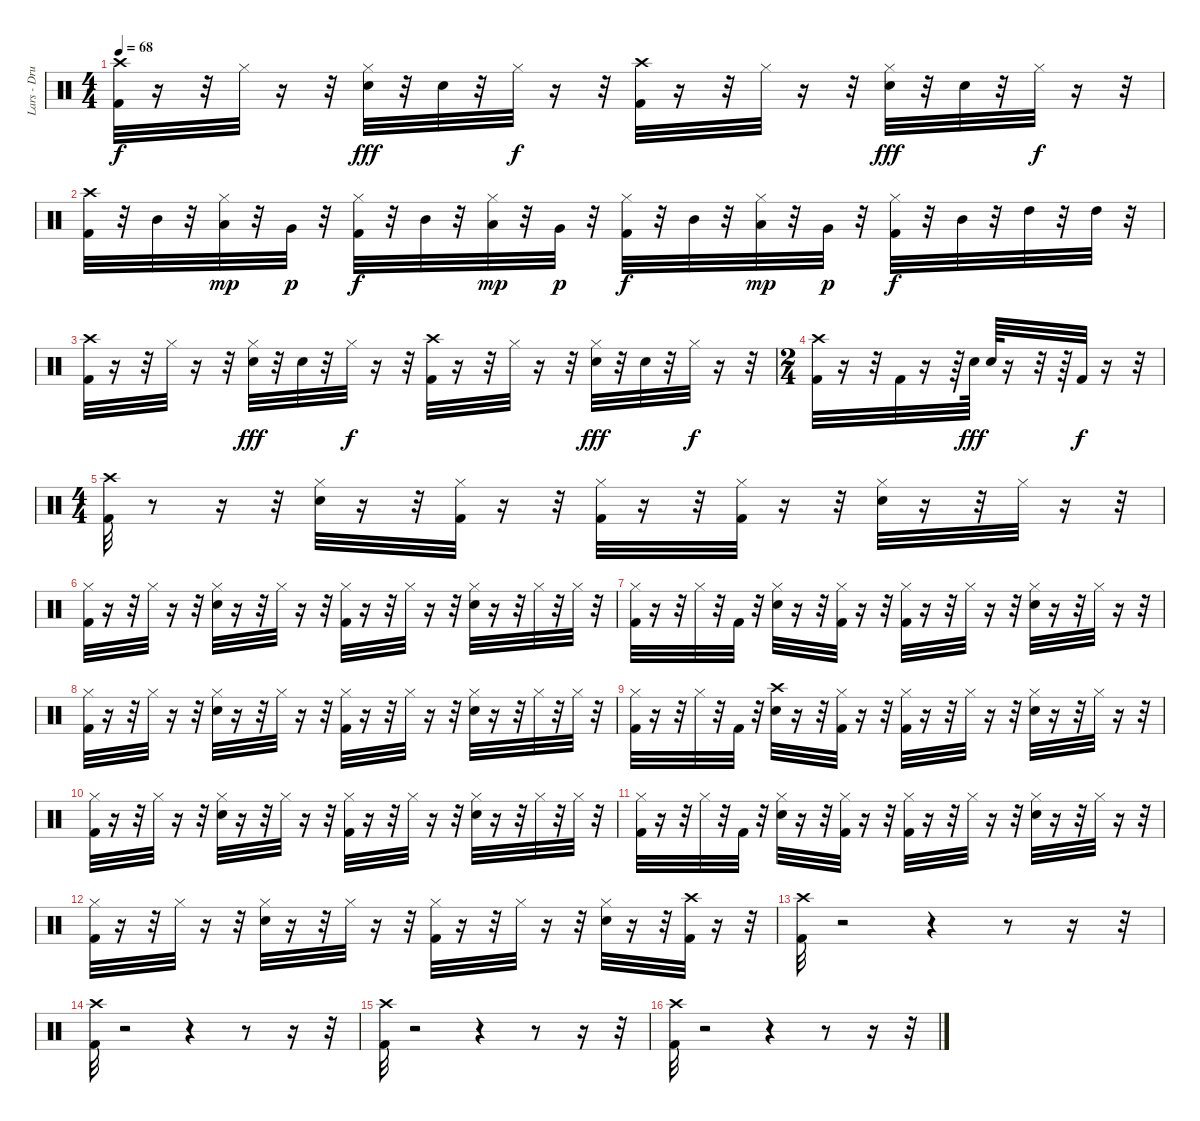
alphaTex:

\track ("Lars - Drums" "Lars - Dru") {instrument percussion}
\staff {score}
\articulation defaults
\ts (4 4)
\tempo 68
\clef neutral
\ks c
("Kick (hit) 2" "Crash high (hit)").32{dy f} r.16 r.32 "Hi-Hat (closed)".32 r.16 r.32 ("Snare (hit) 2" "Hi-Hat (closed)").32{dy fff} r.32 "Snare (hit) 2".32 r.32 "Hi-Hat (closed)".32{dy f} r.16 r.32 ("Crash high (hit)" "Kick (hit) 2").32 r.16 r.32 "Hi-Hat (closed)".32 r.16 r.32 ("Snare (hit) 2" "Hi-Hat (closed)").32{dy fff} r.32 "Snare (hit) 2".32 r.32 "Hi-Hat (closed)".32{dy f} r.16 r.32 |
("Kick (hit) 2" "Crash high (hit)").32 r.32 "Mid Tom (hit)".32 r.32 ("Hi-Hat (closed)" "Low Tom (hit)").32{dy mp} r.32 "Very Low Tom (hit)".32{dy p} r.32 ("Hi-Hat (closed)" "Kick (hit) 2").32{dy f} r.32 "Mid Tom (hit)".32 r.32 ("Hi-Hat (closed)" "Low Tom (hit)").32{dy mp} r.32 "Very Low Tom (hit)".32{dy p} r.32 ("Hi-Hat (closed)" "Kick (hit) 2").32{dy f} r.32 "Mid Tom (hit)".32 r.32 ("Hi-Hat (closed)" "Low Tom (hit)").32{dy mp} r.32 "Very Low Tom (hit)".32{dy p} r.32 ("Hi-Hat (closed)" "Kick (hit) 2").32{dy f} r.32 "Mid Tom (hit)".32 r.32 "High Tom (hit)".32 r.32 "High Tom (hit)".32 r.32 |
("Kick (hit) 2" "Crash high (hit)").32 r.16 r.32 "Hi-Hat (closed)".32 r.16 r.32 ("Snare (hit) 2" "Hi-Hat (closed)").32{dy fff} r.32 "Snare (hit) 2".32 r.32 "Hi-Hat (closed)".32{dy f} r.16 r.32 ("Crash high (hit)" "Kick (hit) 2").32 r.16 r.32 "Hi-Hat (closed)".32 r.16 r.32 ("Snare (hit) 2" "Hi-Hat (closed)").32{dy fff} r.32 "Snare (hit) 2".32 r.32 "Hi-Hat (closed)".32{dy f} r.16 r.32 |
\ts (2 4)
("Kick (hit) 2" "Crash high (hit)").32 r.16 r.32 "Kick (hit) 2".32 r.16 r.64 "Snare (hit) 2".64{dy fff} "Snare (hit) 2".64 r.16 r.32 r.64 "Kick (hit) 2".32{dy f} r.16 r.32 |
\ts (4 4)
("Kick (hit) 2" "Crash high (hit)").32{volume 13} r.8 r.16 r.32 ("Hi-Hat (closed)" "Snare (hit) 2").32 r.16 r.32 ("Hi-Hat (closed)" "Kick (hit) 2").32 r.16 r.32 ("Hi-Hat (closed)" "Kick (hit) 2").32 r.16 r.32 ("Hi-Hat (closed)" "Kick (hit) 2").32 r.16 r.32 ("Hi-Hat (closed)" "Snare (hit) 2").32 r.16 r.32 "Hi-Hat (closed)".32 r.16 r.32 |
("Hi-Hat (closed)" "Kick (hit) 2").32 r.16 r.32 "Hi-Hat (closed)".32 r.16 r.32 ("Snare (hit) 2" "Hi-Hat (closed)").32 r.16 r.32 "Hi-Hat (closed)".32 r.16 r.32 ("Hi-Hat (closed)" "Kick (hit) 2").32 r.16 r.32 "Hi-Hat (closed)".32 r.16 r.32 ("Hi-Hat (closed)" "Snare (hit) 2").32 r.16 r.32 "Hi-Hat (closed)".32 r.32 "Hi-Hat (closed)".32 r.32 |
("Hi-Hat (closed)" "Kick (hit) 2").32 r.16 r.32 "Hi-Hat (closed)".32 r.32 "Kick (hit) 2".32 r.32 ("Snare (hit) 2" "Hi-Hat (closed)").32 r.16 r.32 ("Kick (hit) 2" "Hi-Hat (closed)").32 r.16 r.32 ("Hi-Hat (closed)" "Kick (hit) 2").32 r.16 r.32 "Hi-Hat (closed)".32 r.16 r.32 ("Snare (hit) 2" "Hi-Hat (closed)").32 r.16 r.32 "Hi-Hat (closed)".32 r.16 r.32 |
("Hi-Hat (closed)" "Kick (hit) 2").32 r.16 r.32 "Hi-Hat (closed)".32 r.16 r.32 ("Snare (hit) 2" "Hi-Hat (closed)").32 r.16 r.32 "Hi-Hat (closed)".32 r.16 r.32 ("Kick (hit) 2" "Hi-Hat (closed)").32 r.16 r.32 "Hi-Hat (closed)".32 r.16 r.32 ("Hi-Hat (closed)" "Snare (hit) 2").32 r.16 r.32 "Hi-Hat (closed)".32 r.32 "Hi-Hat (closed)".32 r.32 |
("Hi-Hat (closed)" "Kick (hit) 2").32 r.16 r.32 "Hi-Hat (closed)".32 r.32 "Kick (hit) 2".32 r.32 ("Crash high (hit)" "Snare (hit) 2").32 r.16 r.32 ("Hi-Hat (closed)" "Kick (hit) 2").32 r.16 r.32 ("Hi-Hat (closed)" "Kick (hit) 2").32 r.16 r.32 "Hi-Hat (closed)".32 r.16 r.32 ("Snare (hit) 2" "Hi-Hat (closed)").32 r.16 r.32 "Hi-Hat (closed)".32 r.16 r.32 |
("Hi-Hat (closed)" "Kick (hit) 2").32 r.16 r.32 "Hi-Hat (closed)".32 r.16 r.32 ("Snare (hit) 2" "Hi-Hat (closed)").32 r.16 r.32 "Hi-Hat (closed)".32 r.16 r.32 ("Kick (hit) 2" "Hi-Hat (closed)").32 r.16 r.32 "Hi-Hat (closed)".32 r.16 r.32 ("Hi-Hat (closed)" "Snare (hit) 2").32 r.16 r.32 "Hi-Hat (closed)".32 r.32 "Hi-Hat (closed)".32 r.32 |
("Hi-Hat (closed)" "Kick (hit) 2").32 r.16 r.32 "Hi-Hat (closed)".32 r.32 "Kick (hit) 2".32 r.32 ("Snare (hit) 2" "Hi-Hat (closed)").32 r.16 r.32 ("Kick (hit) 2" "Hi-Hat (closed)").32 r.16 r.32 ("Hi-Hat (closed)" "Kick (hit) 2").32 r.16 r.32 "Hi-Hat (closed)".32 r.16 r.32 ("Snare (hit) 2" "Hi-Hat (closed)").32 r.16 r.32 "Hi-Hat (closed)".32 r.16 r.32 |
("Hi-Hat (closed)" "Kick (hit) 2").32 r.16 r.32 "Hi-Hat (closed)".32 r.16 r.32 ("Snare (hit) 2" "Hi-Hat (closed)").32 r.16 r.32 "Hi-Hat (closed)".32 r.16 r.32 ("Hi-Hat (closed)" "Kick (hit) 2").32 r.16 r.32 "Hi-Hat (closed)".32 r.16 r.32 ("Snare (hit) 2" "Hi-Hat (closed)").32 r.16 r.32 ("Crash high (hit)" "Kick (hit) 2").32 r.16 r.32 |
("Kick (hit) 2" "Crash high (hit)").32{volume 13} r.2 r.4 r.8 r.16 r.32 |
("Kick (hit) 2" "Crash high (hit)").32 r.2 r.4 r.8 r.16 r.32 |
("Kick (hit) 2" "Crash high (hit)").32 r.2 r.4 r.8 r.16 r.32 |
("Kick (hit) 2" "Crash high (hit)").32 r.2 r.4 r.8 r.16 r.32
